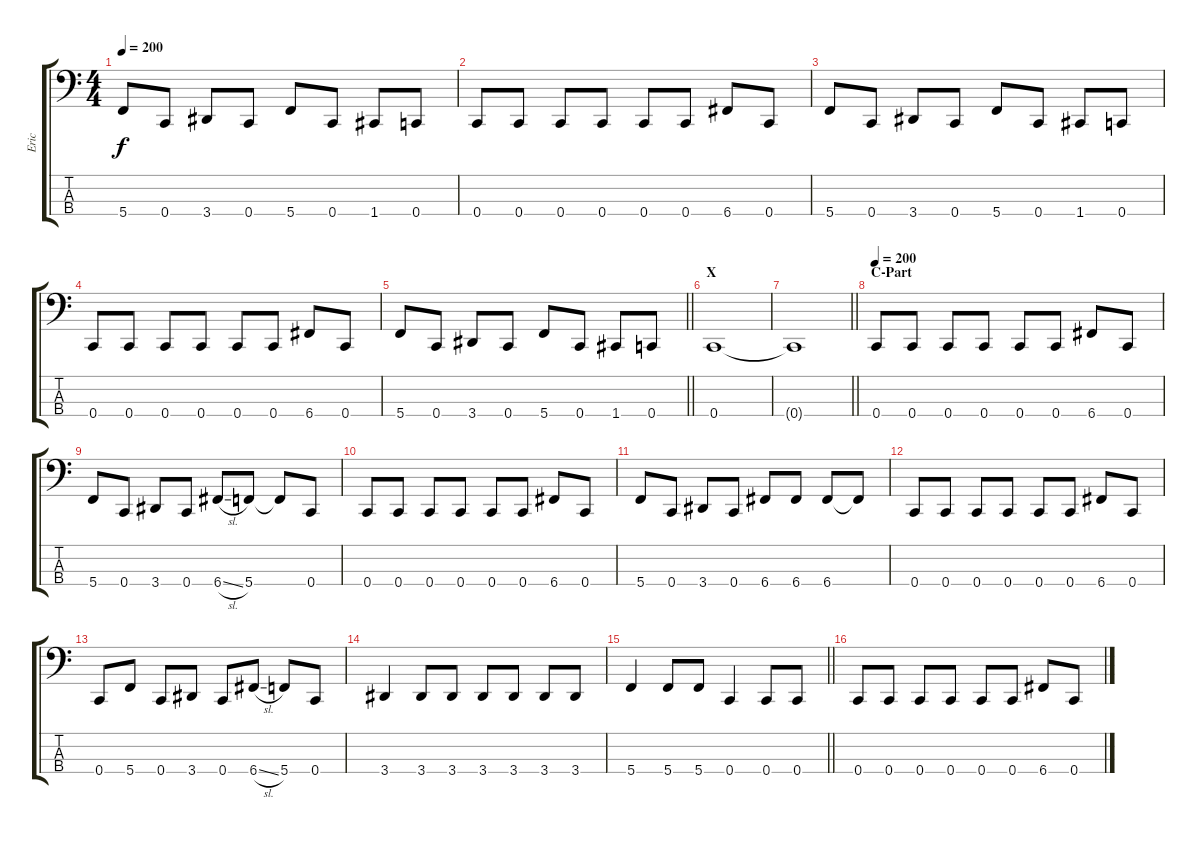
\track ("Eric" "Eric") {instrument electricbassfinger}
\staff {score tabs}
\tuning (F2 C2 G1 C1) {hide}
\ts (4 4)
\tempo 200
\clef f4
\ks c
5.4.8{dy f} 0.4.8 3.4.8 0.4.8 5.4.8 0.4.8 1.4.8 0.4.8 |
0.4.8 0.4.8 0.4.8 0.4.8 0.4.8 0.4.8 6.4.8 0.4.8 |
5.4.8 0.4.8 3.4.8 0.4.8 5.4.8 0.4.8 1.4.8 0.4.8 |
0.4.8 0.4.8 0.4.8 0.4.8 0.4.8 0.4.8 6.4.8 0.4.8 |
\barLineRight lightlight
5.4.8 0.4.8 3.4.8 0.4.8 5.4.8 0.4.8 1.4.8 0.4.8 |
\section ("" "X")
0.4.1 |
\barLineRight lightlight
0.4{t}.1 |
\section ("" "C-Part")
\tempo 200
0.4.8 0.4.8 0.4.8 0.4.8 0.4.8 0.4.8 6.4.8 0.4.8 |
5.4.8 0.4.8 3.4.8 0.4.8 6.4{sl}.8 5.4.8 5.4{t}.8 0.4.8 |
0.4.8 0.4.8 0.4.8 0.4.8 0.4.8 0.4.8 6.4.8 0.4.8 |
5.4.8 0.4.8 3.4.8 0.4.8 6.4.8 6.4.8 6.4.8 6.4{t}.8 |
0.4.8 0.4.8 0.4.8 0.4.8 0.4.8 0.4.8 6.4.8 0.4.8 |
0.4.8 5.4.8 0.4.8 3.4.8 0.4.8 6.4{sl}.8 5.4.8 0.4.8 |
3.4.4 3.4.8 3.4.8 3.4.8 3.4.8 3.4.8 3.4.8 |
\barLineRight lightlight
5.4.4 5.4.8 5.4.8 0.4.4 0.4.8 0.4.8 |
0.4.8 0.4.8 0.4.8 0.4.8 0.4.8 0.4.8 6.4.8 0.4.8
